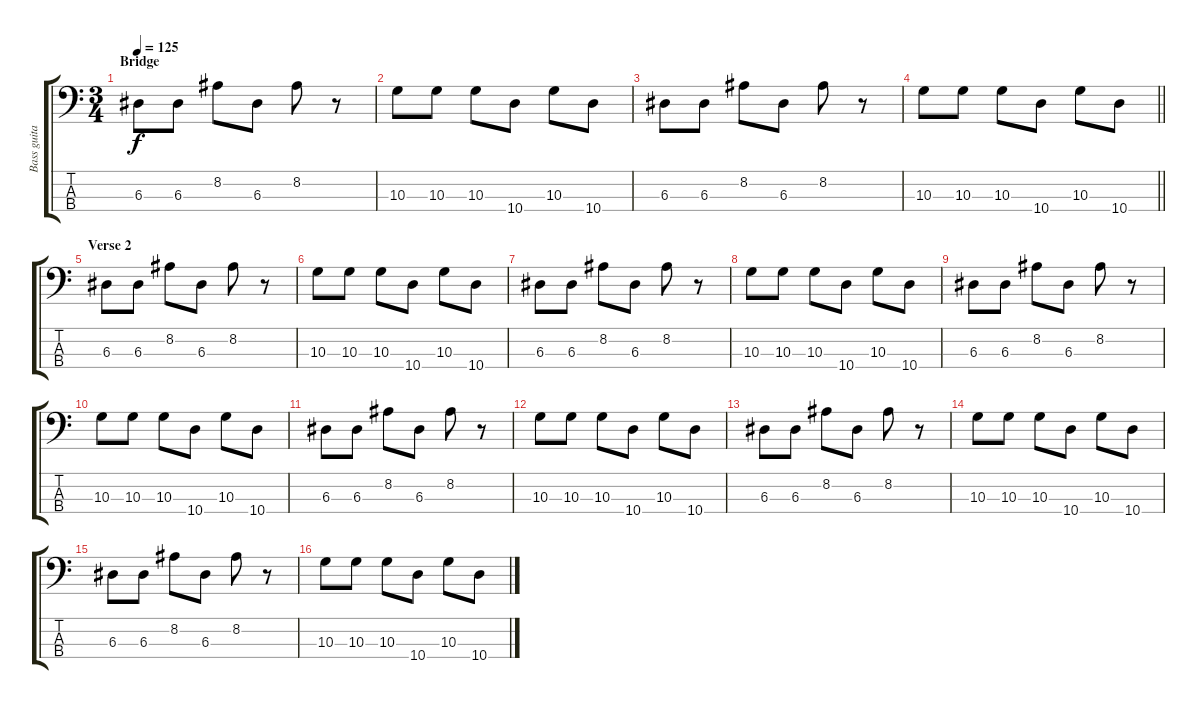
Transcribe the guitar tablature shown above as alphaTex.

\track ("Bass guitar" "Bass guita") {instrument electricbassfinger}
\staff {score tabs}
\tuning (G2 D2 A1 E1) {hide}
\ts (3 4)
\section ("" "Bridge")
\tempo 125
\clef f4
\ks c
6.3.8{dy f} 6.3.8 8.2.8 6.3.8 8.2.8 r.8 |
10.3.8 10.3.8 10.3.8 10.4.8 10.3.8 10.4.8 |
6.3.8 6.3.8 8.2.8 6.3.8 8.2.8 r.8 |
\barLineRight lightlight
10.3.8 10.3.8 10.3.8 10.4.8 10.3.8 10.4.8 |
\section ("" "Verse 2")
6.3.8 6.3.8 8.2.8 6.3.8 8.2.8 r.8 |
10.3.8 10.3.8 10.3.8 10.4.8 10.3.8 10.4.8 |
6.3.8 6.3.8 8.2.8 6.3.8 8.2.8 r.8 |
10.3.8 10.3.8 10.3.8 10.4.8 10.3.8 10.4.8 |
6.3.8 6.3.8 8.2.8 6.3.8 8.2.8 r.8 |
10.3.8 10.3.8 10.3.8 10.4.8 10.3.8 10.4.8 |
6.3.8 6.3.8 8.2.8 6.3.8 8.2.8 r.8 |
10.3.8 10.3.8 10.3.8 10.4.8 10.3.8 10.4.8 |
6.3.8 6.3.8 8.2.8 6.3.8 8.2.8 r.8 |
10.3.8 10.3.8 10.3.8 10.4.8 10.3.8 10.4.8 |
6.3.8 6.3.8 8.2.8 6.3.8 8.2.8 r.8 |
10.3.8 10.3.8 10.3.8 10.4.8 10.3.8 10.4.8
